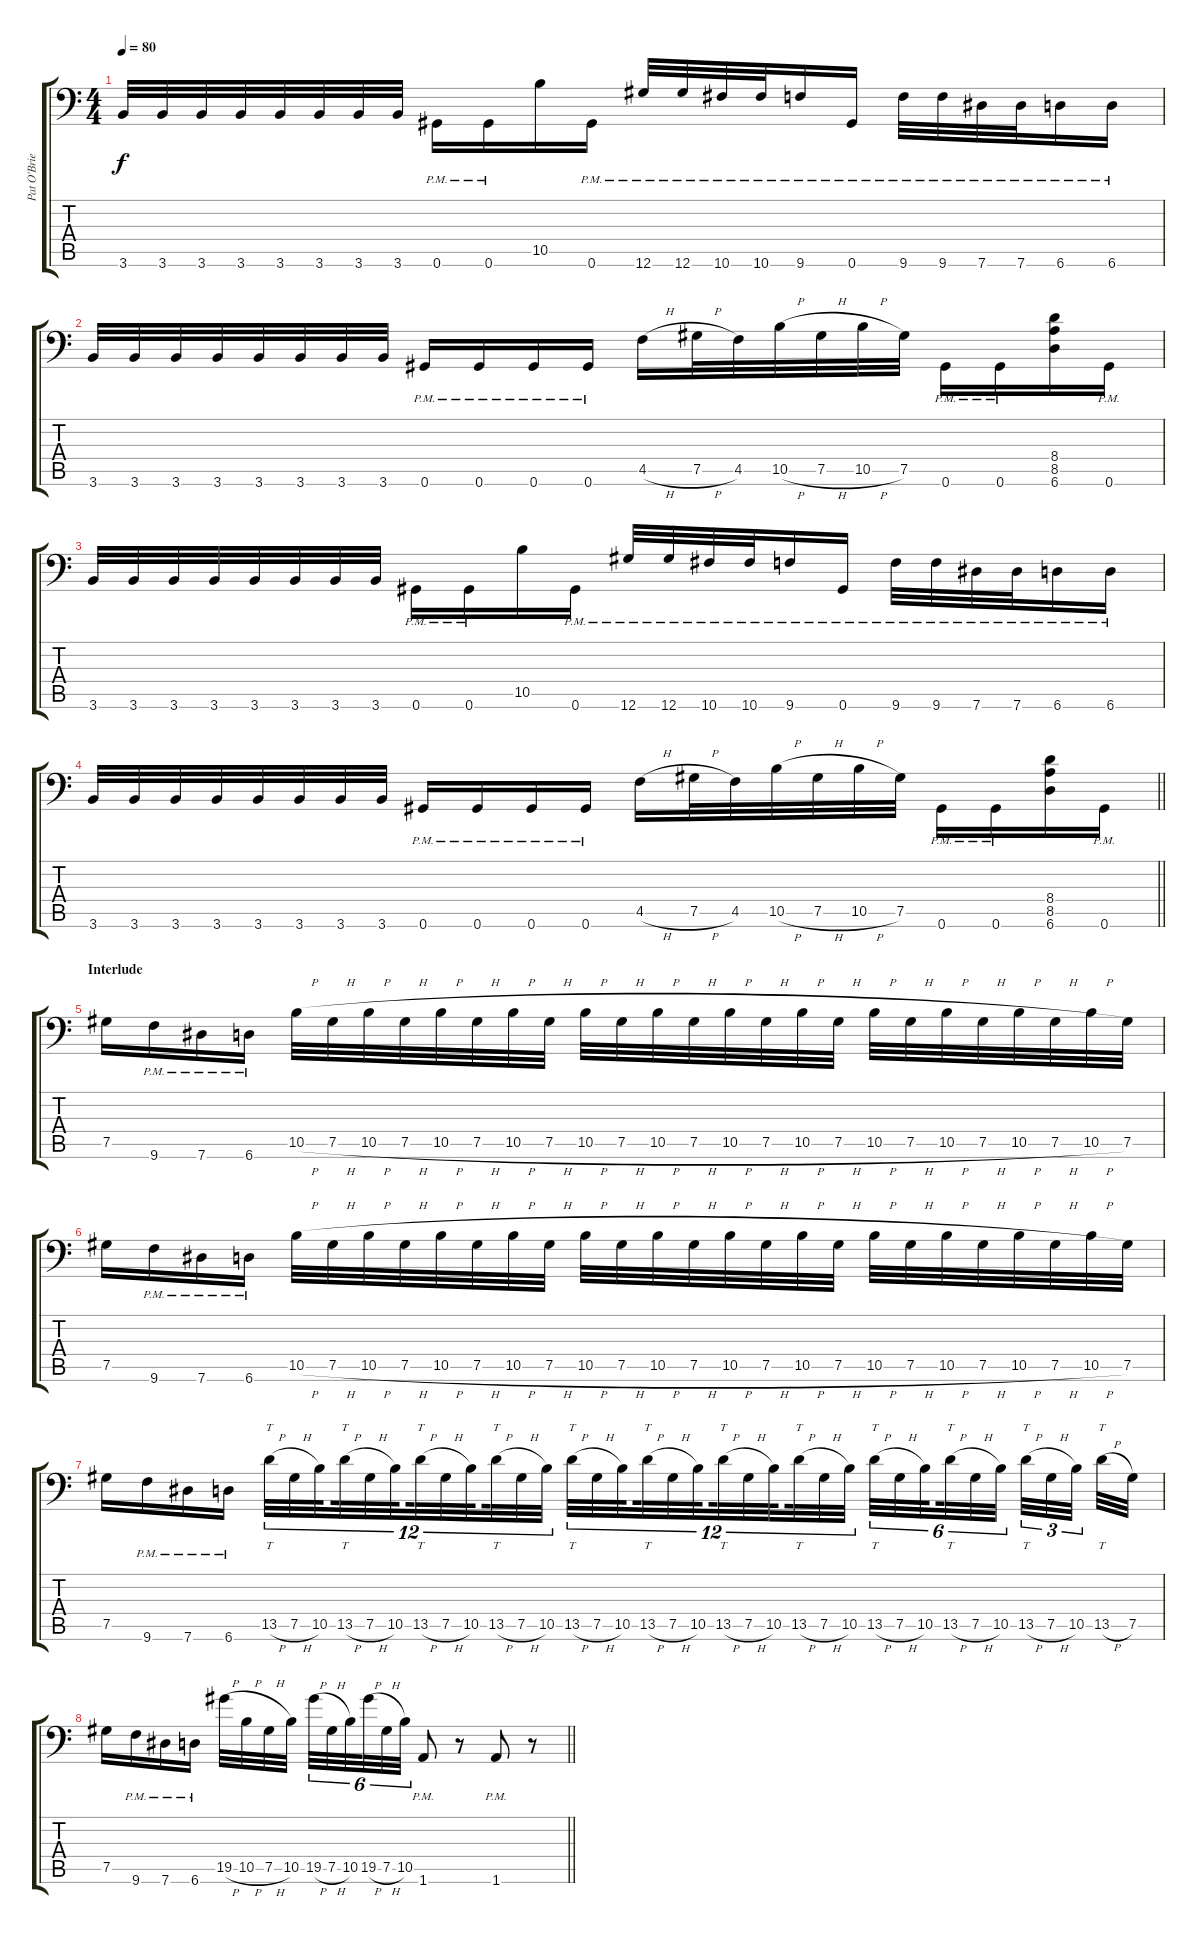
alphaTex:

\track ("Pat O'Brien" "Pat O'Brie") {instrument distortionguitar}
\staff {score tabs}
\tuning (Ab3 Eb3 B2 Gb2 Db2 Ab1) {hide}
\ts (4 4)
\tempo 80
\clef f4
\ks c
3.6.32{dy f} 3.6.32 3.6.32 3.6.32 3.6.32 3.6.32 3.6.32 3.6.32 0.6{pm}.16 0.6{pm}.16 10.5.16 0.6{pm}.16 12.6{pm}.32 12.6{pm}.32 10.6{pm}.32 10.6{pm}.32 9.6{pm}.16 0.6{pm}.16 9.6{pm}.32 9.6{pm}.32 7.6{pm}.32 7.6{pm}.32 6.6{pm}.16 6.6{pm}.16 |
3.6.32 3.6.32 3.6.32 3.6.32 3.6.32 3.6.32 3.6.32 3.6.32 0.6{pm}.16 0.6{pm}.16 0.6{pm}.16 0.6{pm}.16 4.5{h}.16 7.5{h}.32 4.5.32 10.5{h}.32 7.5{h}.32 10.5{h}.32 7.5.32 0.6{pm}.16 0.6{pm}.16 (8.4 8.5 6.6).16 0.6{pm}.16 |
3.6.32 3.6.32 3.6.32 3.6.32 3.6.32 3.6.32 3.6.32 3.6.32 0.6{pm}.16 0.6{pm}.16 10.5.16 0.6{pm}.16 12.6{pm}.32 12.6{pm}.32 10.6{pm}.32 10.6{pm}.32 9.6{pm}.16 0.6{pm}.16 9.6{pm}.32 9.6{pm}.32 7.6{pm}.32 7.6{pm}.32 6.6{pm}.16 6.6{pm}.16 |
\barLineRight lightlight
3.6.32 3.6.32 3.6.32 3.6.32 3.6.32 3.6.32 3.6.32 3.6.32 0.6{pm}.16 0.6{pm}.16 0.6{pm}.16 0.6{pm}.16 4.5{h}.16 7.5{h}.32 4.5.32 10.5{h}.32 7.5{h}.32 10.5{h}.32 7.5.32 0.6{pm}.16 0.6{pm}.16 (8.4 8.5 6.6).16 0.6{pm}.16 |
\section ("" "Interlude")
7.5.16 9.6{pm}.16 7.6{pm}.16 6.6{pm}.16 10.5{h}.32 7.5{h}.32 10.5{h}.32 7.5{h}.32 10.5{h}.32 7.5{h}.32 10.5{h}.32 7.5{h}.32 10.5{h}.32 7.5{h}.32 10.5{h}.32 7.5{h}.32 10.5{h}.32 7.5{h}.32 10.5{h}.32 7.5{h}.32 10.5{h}.32 7.5{h}.32 10.5{h}.32 7.5{h}.32 10.5{h}.32 7.5{h}.32 10.5{h}.32 7.5.32 |
7.5.16 9.6{pm}.16 7.6{pm}.16 6.6{pm}.16 10.5{h}.32 7.5{h}.32 10.5{h}.32 7.5{h}.32 10.5{h}.32 7.5{h}.32 10.5{h}.32 7.5{h}.32 10.5{h}.32 7.5{h}.32 10.5{h}.32 7.5{h}.32 10.5{h}.32 7.5{h}.32 10.5{h}.32 7.5{h}.32 10.5{h}.32 7.5{h}.32 10.5{h}.32 7.5{h}.32 10.5{h}.32 7.5{h}.32 10.5{h}.32 7.5.32 |
7.5.16 9.6{pm}.16 7.6{pm}.16 6.6{pm}.16 13.5{h}.32{tt tu (12 8)} 7.5{h}.32{tu (12 8)} 10.5.32{tu (12 8) beam splitsecondary} 13.5{h}.32{tt tu (12 8)} 7.5{h}.32{tu (12 8)} 10.5.32{tu (12 8) beam splitsecondary} 13.5{h}.32{tt tu (12 8)} 7.5{h}.32{tu (12 8)} 10.5.32{tu (12 8) beam splitsecondary} 13.5{h}.32{tt tu (12 8)} 7.5{h}.32{tu (12 8)} 10.5.32{tu (12 8)} 13.5{h}.32{tt tu (12 8)} 7.5{h}.32{tu (12 8)} 10.5.32{tu (12 8) beam splitsecondary} 13.5{h}.32{tt tu (12 8)} 7.5{h}.32{tu (12 8)} 10.5.32{tu (12 8) beam splitsecondary} 13.5{h}.32{tt tu (12 8)} 7.5{h}.32{tu (12 8)} 10.5.32{tu (12 8) beam splitsecondary} 13.5{h}.32{tt tu (12 8)} 7.5{h}.32{tu (12 8)} 10.5.32{tu (12 8)} 13.5{h}.32{tt tu (6 4)} 7.5{h}.32{tu (6 4)} 10.5.32{tu (6 4) beam splitsecondary} 13.5{h}.32{tt tu (6 4)} 7.5{h}.32{tu (6 4)} 10.5.32{tu (6 4) beam splitsecondary} 13.5{h}.32{tt tu (3 2)} 7.5{h}.32{tu (3 2)} 10.5.32{tu (3 2) beam splitsecondary} 13.5{h}.32{tt} 7.5.32 |
\barLineRight lightlight
7.5.16 9.6{pm}.16 7.6{pm}.16 6.6{pm}.16 19.5{h}.32 10.5{h}.32 7.5{h}.32 10.5.32{beam splitsecondary} 19.5{h}.32{tu (6 4)} 7.5{h}.32{tu (6 4)} 10.5.32{tu (6 4) beam splitsecondary} 19.5{h}.32{tu (6 4)} 7.5{h}.32{tu (6 4)} 10.5.32{tu (6 4)} 1.6{pm}.8 r.8 1.6{pm}.8 r.8
